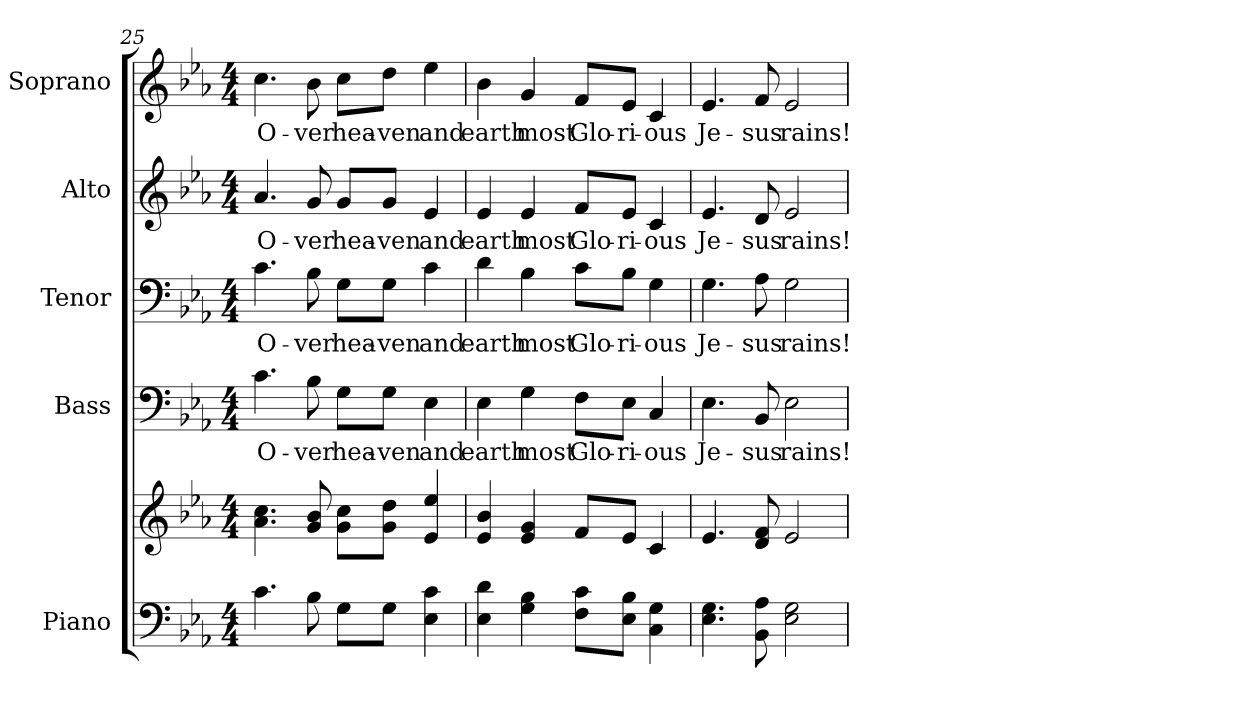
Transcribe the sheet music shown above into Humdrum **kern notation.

**kern	**kern	**kern	**text	**kern	**text	**kern	**text	**kern	**text
*part5	*part5	*part4	*part4	*part3	*part3	*part2	*part2	*part1	*part1
*staff6	*staff5	*staff4	*staff4	*staff3	*staff3	*staff2	*staff2	*staff1	*staff1
*I"Piano	*	*I"Bass	*	*I"Tenor	*	*I"Alto	*	*I"Soprano	*
*I'Pno.	*	*I'B.	*	*I'T.	*	*I'A.	*	*I'S.	*
*clefF4	*clefG2	*clefF4	*	*clefF4	*	*clefG2	*	*clefG2	*
*k[b-e-a-]	*k[b-e-a-]	*k[b-e-a-]	*	*k[b-e-a-]	*	*k[b-e-a-]	*	*k[b-e-a-]	*
*E-:	*E-:	*E-:	*	*E-:	*	*E-:	*	*E-:	*
*M4/4	*M4/4	*M4/4	*	*M4/4	*	*M4/4	*	*M4/4	*
=25	=25	=25	=25	=25	=25	=25	=25	=25	=25
!	!	!	!LO:LY:b:color=#000000	!	!	!	!	!	!
!	!	!	!	!	!LO:LY:b:color=#000000	!	!	!	!
!	!	!	!	!	!	!	!LO:LY:b:color=#000000	!	!
!	!	!	!	!	!	!	!	!	!LO:LY:b:color=#000000
4.ci\	4.a-i\ 4.cci	4.ci\	O-	4.ci\	O-	4.a-i/	O-	4.cci\	O-
!	!	!	!LO:LY:b:color=#000000	!	!	!	!	!	!
!	!	!	!	!	!LO:LY:b:color=#000000	!	!	!	!
!	!	!	!	!	!	!	!LO:LY:b:color=#000000	!	!
!	!	!	!	!	!	!	!	!	!LO:LY:b:color=#000000
8B-i\	8gi/ 8b-i	8B-i\	-ver	8B-i\	-ver	8gi/	-ver	8b-i\	-ver
!	!	!	!LO:LY:b:color=#000000	!	!	!	!	!	!
!	!	!	!	!	!LO:LY:b:color=#000000	!	!	!	!
!	!	!	!	!	!	!	!LO:LY:b:color=#000000	!	!
!	!	!	!	!	!	!	!	!	!LO:LY:b:color=#000000
8Gi\L	8gi\ 8cci\L	8Gi\L	hea-	8Gi\L	hea-	8gi/L	hea-	8cci\L	hea-
!	!	!	!LO:LY:b:color=#000000	!	!	!	!	!	!
!	!	!	!	!	!LO:LY:b:color=#000000	!	!	!	!
!	!	!	!	!	!	!	!LO:LY:b:color=#000000	!	!
!	!	!	!	!	!	!	!	!	!LO:LY:b:color=#000000
8Gi\J	8gi\ 8ddi\J	8Gi\J	-ven	8Gi\J	-ven	8gi/J	-ven	8ddi\J	-ven
!	!	!	!LO:LY:b:color=#000000	!	!	!	!	!	!
!	!	!	!	!	!LO:LY:b:color=#000000	!	!	!	!
!	!	!	!	!	!	!	!LO:LY:b:color=#000000	!	!
!	!	!	!	!	!	!	!	!	!LO:LY:b:color=#000000
4E-i\ 4ci	4e-i/ 4ee-i	4E-i\	and	4ci\	and	4e-i/	and	4ee-i\	and
!!LO:PB:g=z
=26	=26	=26	=26	=26	=26	=26	=26	=26	=26
!	!	!	!LO:LY:b:color=#000000	!	!	!	!	!	!
!	!	!	!	!	!LO:LY:b:color=#000000	!	!	!	!
!	!	!	!	!	!	!	!LO:LY:b:color=#000000	!	!
!	!	!	!	!	!	!	!	!	!LO:LY:b:color=#000000
4E-i\ 4di	4e-i/ 4b-i	4E-i\	earth	4di\	earth	4e-i/	earth	4b-i\	earth
!	!	!	!LO:LY:b:color=#000000	!	!	!	!	!	!
!	!	!	!	!	!LO:LY:b:color=#000000	!	!	!	!
!	!	!	!	!	!	!	!LO:LY:b:color=#000000	!	!
!	!	!	!	!	!	!	!	!	!LO:LY:b:color=#000000
4Gi\ 4B-i	4e-i/ 4gi	4Gi\	most	4B-i\	most	4e-i/	most	4gi/	most
!	!	!	!LO:LY:b:color=#000000	!	!	!	!	!	!
!	!	!	!	!	!LO:LY:b:color=#000000	!	!	!	!
!	!	!	!	!	!	!	!LO:LY:b:color=#000000	!	!
!	!	!	!	!	!	!	!	!	!LO:LY:b:color=#000000
8Fi\ 8ci\L	8fi/L	8Fi\L	Glo-	8ci\L	Glo-	8fi/L	Glo-	8fi/L	Glo-
!	!	!	!LO:LY:b:color=#000000	!	!	!	!	!	!
!	!	!	!	!	!LO:LY:b:color=#000000	!	!	!	!
!	!	!	!	!	!	!	!LO:LY:b:color=#000000	!	!
!	!	!	!	!	!	!	!	!	!LO:LY:b:color=#000000
8E-i\ 8B-i\J	8e-i/J	8E-i\J	-ri-	8B-i\J	-ri-	8e-i/J	-ri-	8e-i/J	-ri-
!	!	!	!LO:LY:b:color=#000000	!	!	!	!	!	!
!	!	!	!	!	!LO:LY:b:color=#000000	!	!	!	!
!	!	!	!	!	!	!	!LO:LY:b:color=#000000	!	!
!	!	!	!	!	!	!	!	!	!LO:LY:b:color=#000000
4Ci\ 4Gi	4ci/	4Ci/	-ous	4Gi\	-ous	4ci/	-ous	4ci/	-ous
=27	=27	=27	=27	=27	=27	=27	=27	=27	=27
!	!	!	!LO:LY:b:color=#000000	!	!	!	!	!	!
!	!	!	!	!	!LO:LY:b:color=#000000	!	!	!	!
!	!	!	!	!	!	!	!LO:LY:b:color=#000000	!	!
!	!	!	!	!	!	!	!	!	!LO:LY:b:color=#000000
4.E-i\ 4.Gi	4.e-i/	4.E-i\	Je-	4.Gi\	Je-	4.e-i/	Je-	4.e-i/	Je-
!	!	!	!LO:LY:b:color=#000000	!	!	!	!	!	!
!	!	!	!	!	!LO:LY:b:color=#000000	!	!	!	!
!	!	!	!	!	!	!	!LO:LY:b:color=#000000	!	!
!	!	!	!	!	!	!	!	!	!LO:LY:b:color=#000000
8BB-i\ 8A-i	8di/ 8fi	8BB-i/	-sus	8A-i\	-sus	8di/	-sus	8fi/	-sus
!	!	!	!LO:LY:b:color=#000000	!	!	!	!	!	!
!	!	!	!	!	!LO:LY:b:color=#000000	!	!	!	!
!	!	!	!	!	!	!	!LO:LY:b:color=#000000	!	!
!	!	!	!	!	!	!	!	!	!LO:LY:b:color=#000000
2E-i\ 2Gi	2e-i/	2E-i\	rains!	2Gi\	rains!	2e-i/	rains!	2e-i/	rains!
=	=	=	=	=	=	=	=	=	=
*-	*-	*-	*-	*-	*-	*-	*-	*-	*-
